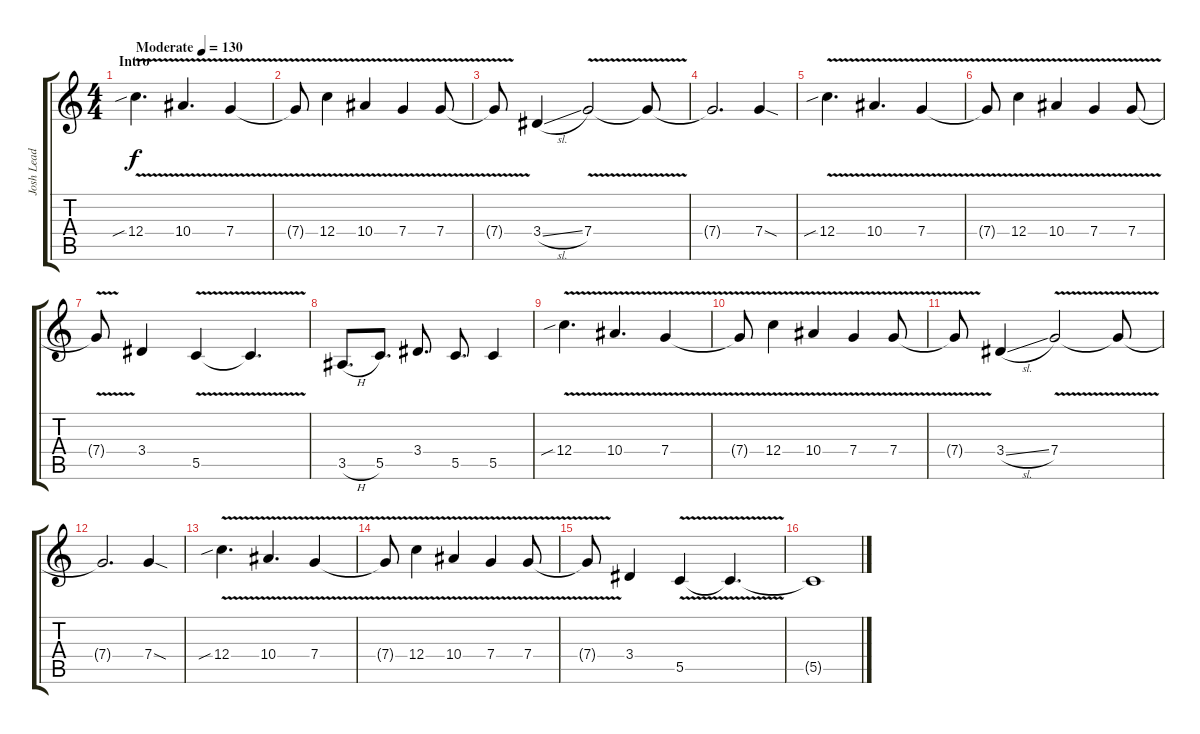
\track ("Josh Lead" "Josh Lead") {instrument distortionguitar}
\staff {score tabs}
\tuning (D4 A3 F3 C3 G2 C2) {hide}
\ts (4 4)
\section ("" "Intro")
\tempo (130 "Moderate")
\clef g2
\ks c
12.4{v sib}.4{d dy f instrument distortionguitar} 10.4{v}.4{d} 7.4{v}.4 |
7.4{t}.8 12.4{v}.4 10.4{v}.4 7.4{v}.4 7.4{v}.8 |
7.4{t}.8 3.4{sl}.4 7.4{v}.2 7.4{t}.8 |
7.4{t}.2{d} 7.4{sod}.4 |
12.4{v sib}.4{d} 10.4{v}.4{d} 7.4{v}.4 |
7.4{t}.8 12.4{v}.4 10.4{v}.4 7.4{v}.4 7.4{v}.8 |
7.4{t}.8 3.4.4 5.5{v}.4 5.5{t}.4{d} |
3.5{h}.8{d} 5.5.8{d} 3.4.8{d} 5.5.8{d} 5.5.4 |
12.4{v sib}.4{d} 10.4{v}.4{d} 7.4{v}.4 |
7.4{t}.8 12.4{v}.4 10.4{v}.4 7.4{v}.4 7.4{v}.8 |
7.4{t}.8 3.4{sl}.4 7.4{v}.2 7.4{t}.8 |
7.4{t}.2{d} 7.4{sod}.4 |
12.4{v sib}.4{d} 10.4{v}.4{d} 7.4{v}.4 |
7.4{t}.8 12.4{v}.4 10.4{v}.4 7.4{v}.4 7.4{v}.8 |
7.4{t}.8 3.4.4 5.5{v}.4 5.5{t}.4{d} |
5.5{t}.1
